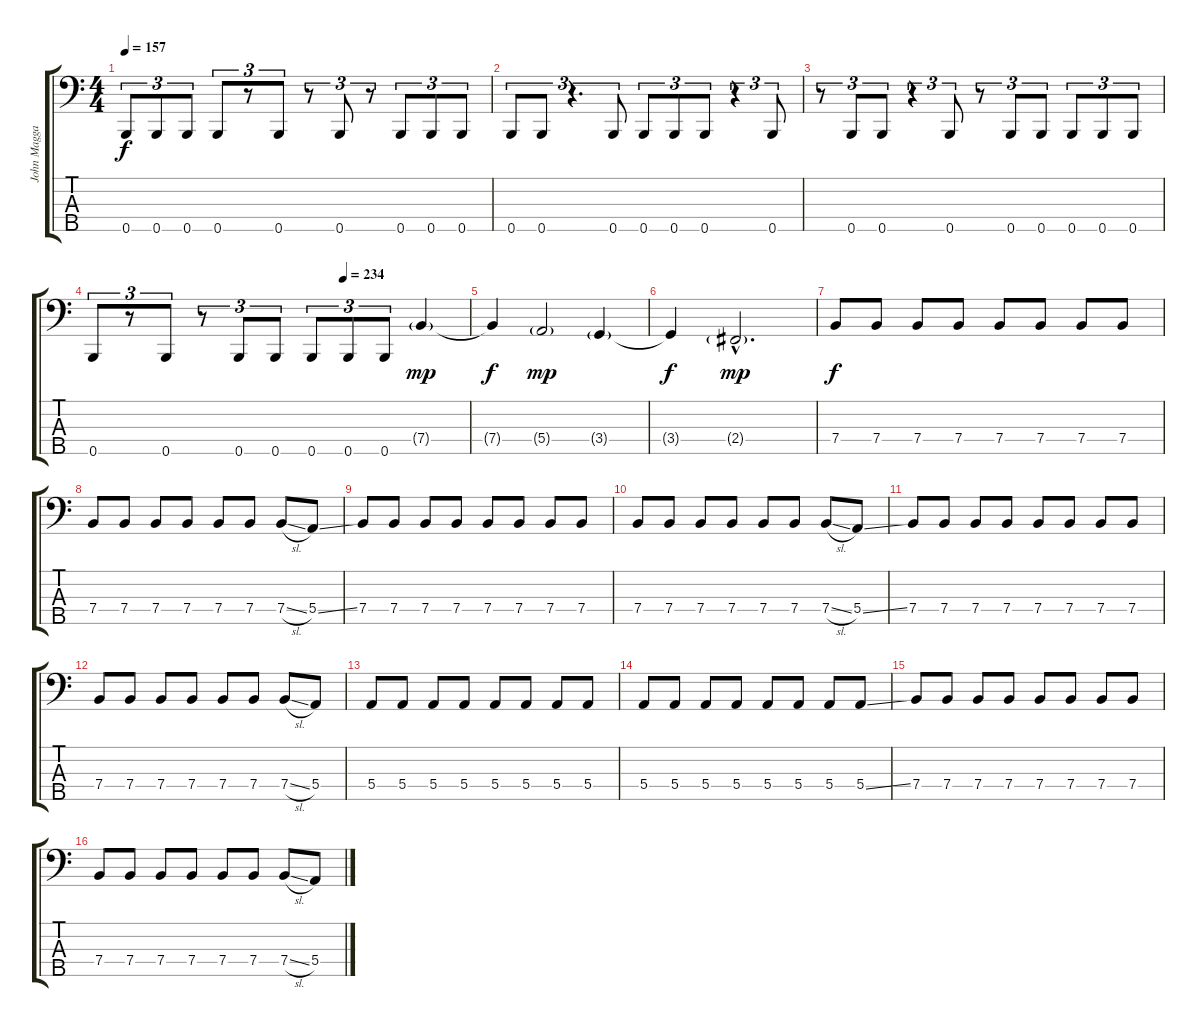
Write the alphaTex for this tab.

\track ("John Maggard (Bass)" "John Magga") {instrument electricbassfinger}
\staff {score tabs}
\tuning (G2 D2 A1 E1 B0) {hide}
\ts (4 4)
\tempo 157
\clef f4
\ks c
0.5.8{tu (3 2) dy f} 0.5.8{tu (3 2)} 0.5.8{tu (3 2)} 0.5.8{tu (3 2)} r.8{tu (3 2)} 0.5.8{tu (3 2)} r.8{tu (3 2)} 0.5.8{tu (3 2)} r.8{tu (3 2)} 0.5.8{tu (3 2)} 0.5.8{tu (3 2)} 0.5.8{tu (3 2)} |
0.5.8{tu (3 2)} 0.5.8{tu (3 2)} r.4{d tu (3 2)} 0.5.8{tu (3 2)} 0.5.8{tu (3 2)} 0.5.8{tu (3 2)} 0.5.8{tu (3 2)} r.4{tu (3 2)} 0.5.8{tu (3 2)} |
r.8{tu (3 2)} 0.5.8{tu (3 2)} 0.5.8{tu (3 2)} r.4{tu (3 2)} 0.5.8{tu (3 2)} r.8{tu (3 2)} 0.5.8{tu (3 2)} 0.5.8{tu (3 2)} 0.5.8{tu (3 2)} 0.5.8{tu (3 2)} 0.5.8{tu (3 2)} |
\tempo (234 0.6666666666666666)
0.5.8{tu (3 2)} r.8{tu (3 2)} 0.5.8{tu (3 2)} r.8{tu (3 2)} 0.5.8{tu (3 2)} 0.5.8{tu (3 2)} 0.5.8{tu (3 2)} 0.5.8{tu (3 2)} 0.5.8{tu (3 2)} 7.4{g}.4{dy mp} |
7.4{t}.4{dy f} 5.4{g}.2{dy mp} 3.4{g}.4 |
3.4{t}.4{dy f} 2.4{g hac}.2{d dy mp} |
7.4.8{dy f} 7.4.8 7.4.8 7.4.8 7.4.8 7.4.8 7.4.8 7.4.8 |
7.4.8 7.4.8 7.4.8 7.4.8 7.4.8 7.4.8 7.4{sl}.8 5.4{ss}.8 |
7.4.8 7.4.8 7.4.8 7.4.8 7.4.8 7.4.8 7.4.8 7.4.8 |
7.4.8 7.4.8 7.4.8 7.4.8 7.4.8 7.4.8 7.4{sl}.8 5.4{ss}.8 |
7.4.8 7.4.8 7.4.8 7.4.8 7.4.8 7.4.8 7.4.8 7.4.8 |
7.4.8 7.4.8 7.4.8 7.4.8 7.4.8 7.4.8 7.4{sl}.8 5.4.8 |
5.4.8 5.4.8 5.4.8 5.4.8 5.4.8 5.4.8 5.4.8 5.4.8 |
5.4.8 5.4.8 5.4.8 5.4.8 5.4.8 5.4.8 5.4.8 5.4{ss}.8 |
7.4.8 7.4.8 7.4.8 7.4.8 7.4.8 7.4.8 7.4.8 7.4.8 |
7.4.8 7.4.8 7.4.8 7.4.8 7.4.8 7.4.8 7.4{sl}.8 5.4{ss}.8
